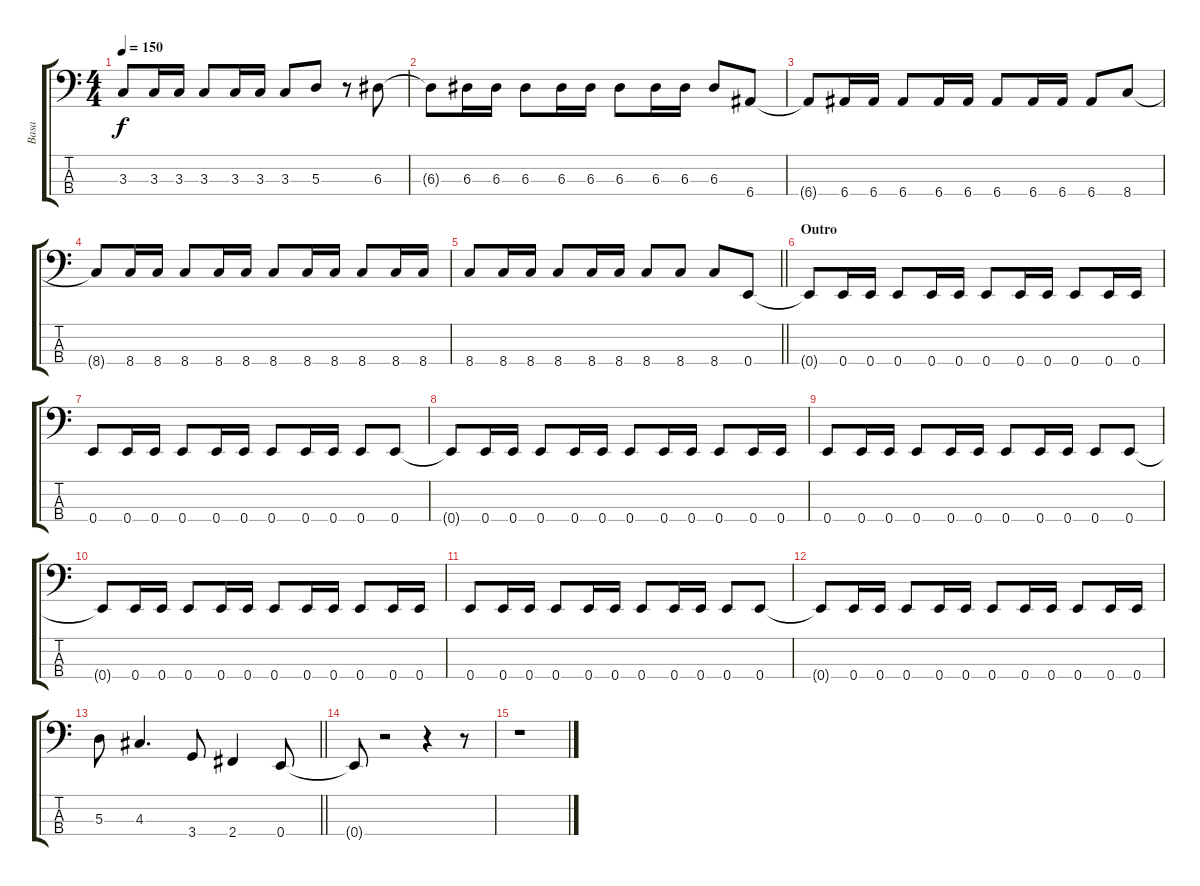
\track ("Basa" "Basa") {instrument electricbassfinger}
\staff {score tabs}
\tuning (G2 D2 A1 E1) {hide}
\ts (4 4)
\tempo 150
\clef f4
\ks c
3.3{t}.8{dy f} 3.3.16 3.3.16 3.3.8 3.3.16 3.3.16 3.3.8 5.3.8 r.8 6.3.8 |
6.3{t}.8 6.3.16 6.3.16 6.3.8 6.3.16 6.3.16 6.3.8 6.3.16 6.3.16 6.3.8 6.4.8 |
6.4{t}.8 6.4.16 6.4.16 6.4.8 6.4.16 6.4.16 6.4.8 6.4.16 6.4.16 6.4.8 8.4.8 |
8.4{t}.8 8.4.16 8.4.16 8.4.8 8.4.16 8.4.16 8.4.8 8.4.16 8.4.16 8.4.8 8.4.16 8.4.16 |
\barLineRight lightlight
8.4.8 8.4.16 8.4.16 8.4.8 8.4.16 8.4.16 8.4.8 8.4.8 8.4.8 0.4.8 |
\section ("" "Outro")
0.4{t}.8 0.4.16 0.4.16 0.4.8 0.4.16 0.4.16 0.4.8 0.4.16 0.4.16 0.4.8 0.4.16 0.4.16 |
0.4.8 0.4.16 0.4.16 0.4.8 0.4.16 0.4.16 0.4.8 0.4.16 0.4.16 0.4.8 0.4.8 |
0.4{t}.8 0.4.16 0.4.16 0.4.8 0.4.16 0.4.16 0.4.8 0.4.16 0.4.16 0.4.8 0.4.16 0.4.16 |
0.4.8 0.4.16 0.4.16 0.4.8 0.4.16 0.4.16 0.4.8 0.4.16 0.4.16 0.4.8 0.4.8 |
0.4{t}.8 0.4.16 0.4.16 0.4.8 0.4.16 0.4.16 0.4.8 0.4.16 0.4.16 0.4.8 0.4.16 0.4.16 |
0.4.8 0.4.16 0.4.16 0.4.8 0.4.16 0.4.16 0.4.8 0.4.16 0.4.16 0.4.8 0.4.8 |
0.4{t}.8 0.4.16 0.4.16 0.4.8 0.4.16 0.4.16 0.4.8 0.4.16 0.4.16 0.4.8 0.4.16 0.4.16 |
\barLineRight lightlight
5.3.8 4.3.4{d} 3.4.8 2.4.4 0.4.8 |
0.4{t}.8 r.2 r.4 r.8 |
r.1
